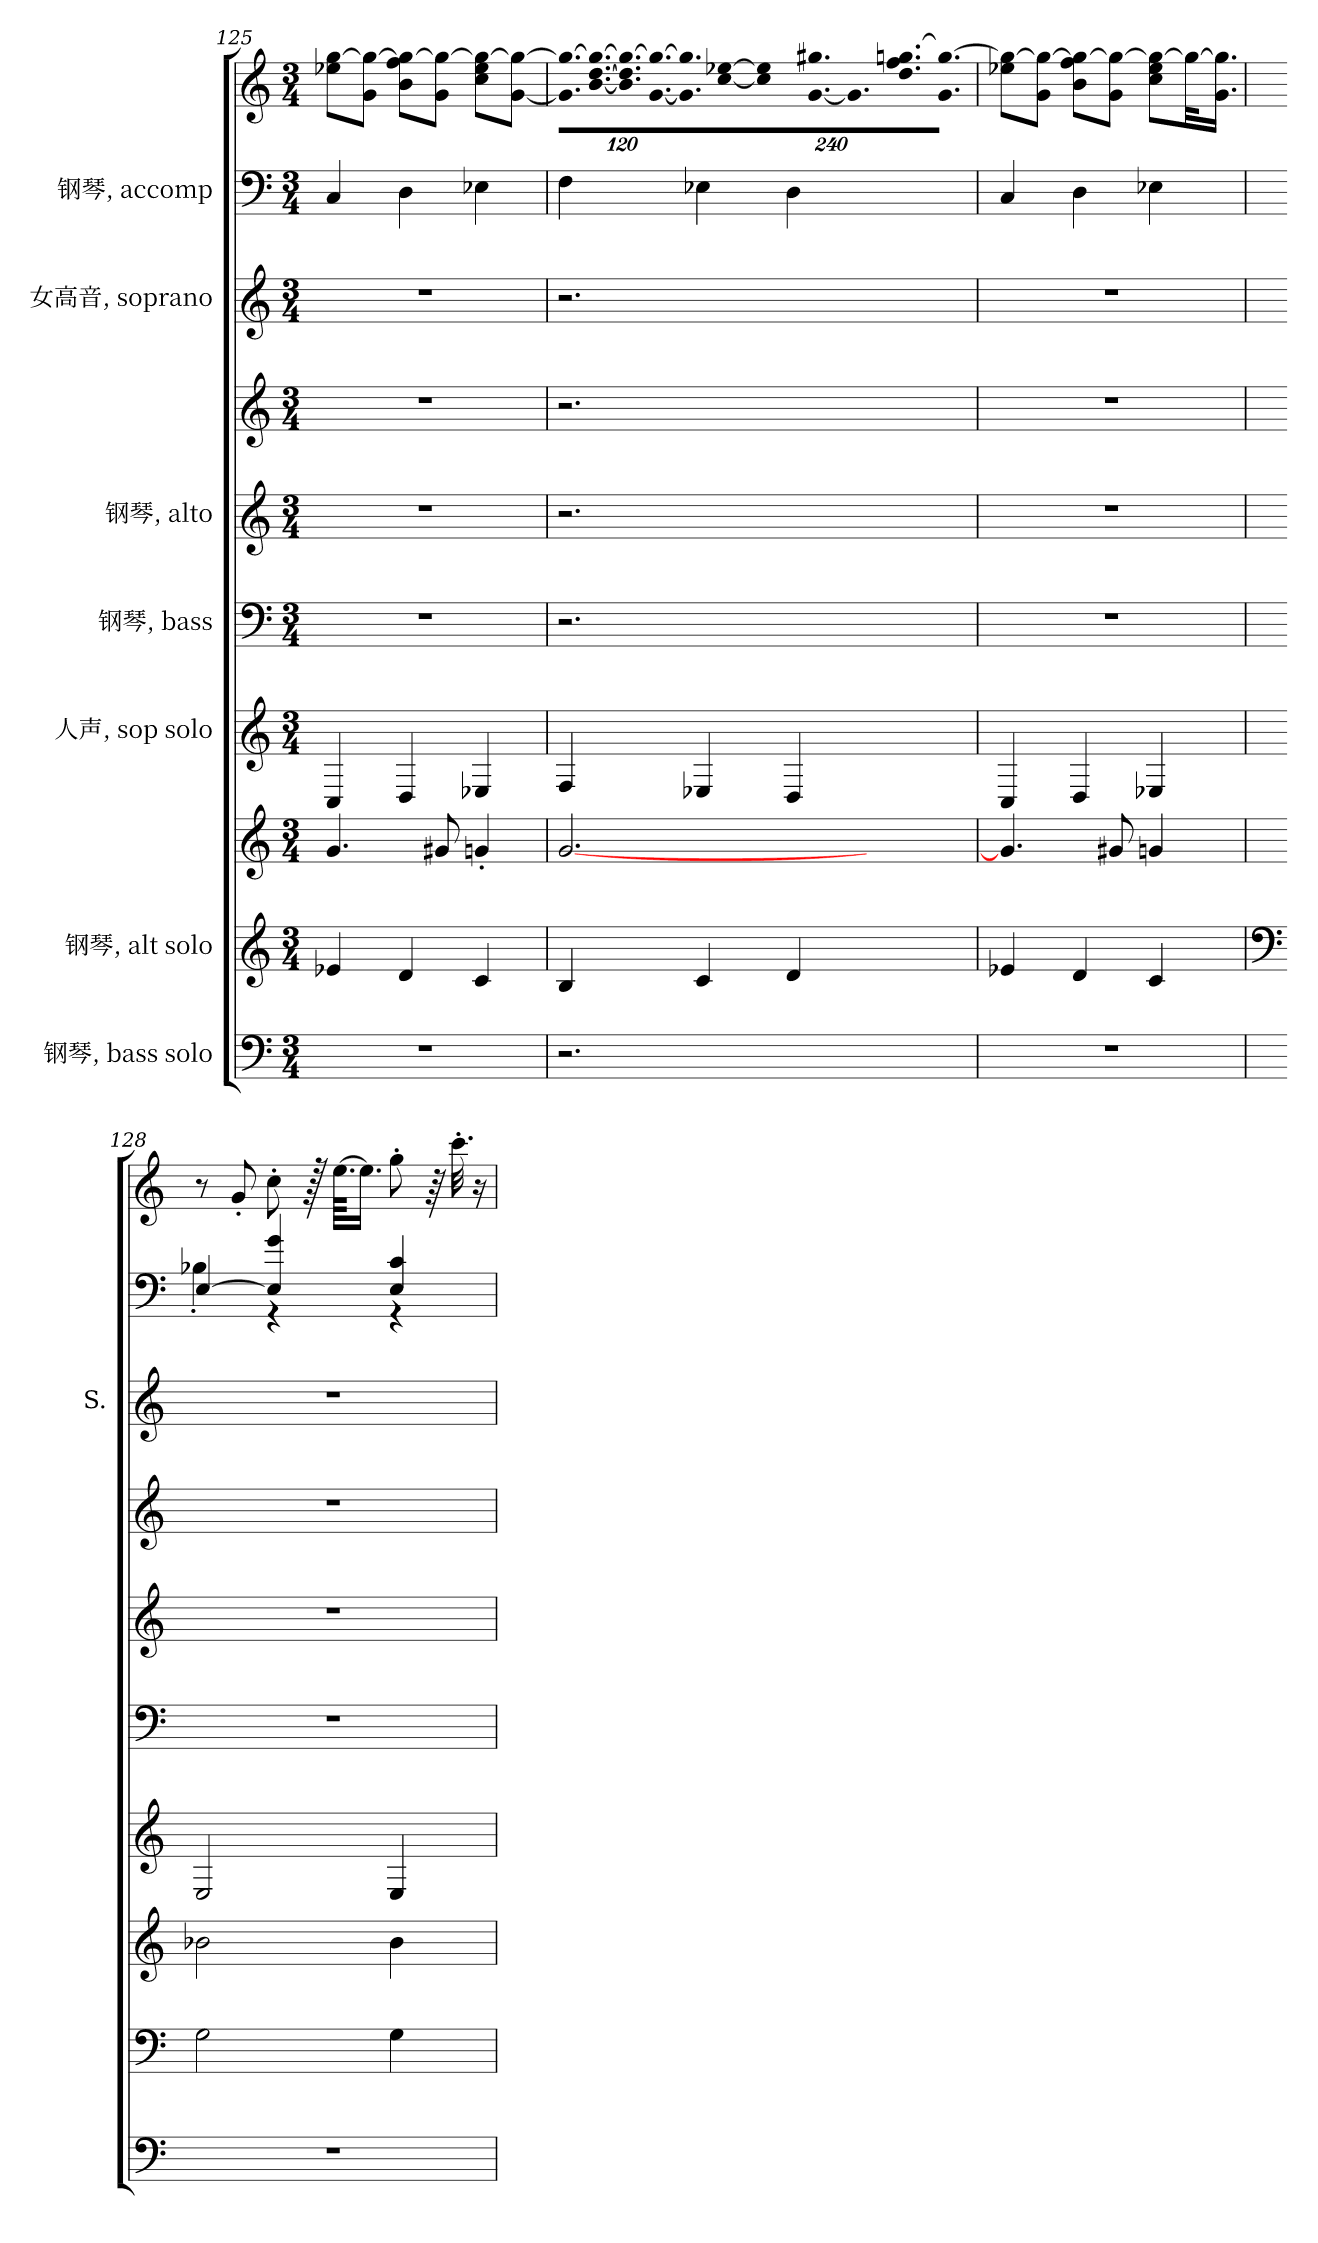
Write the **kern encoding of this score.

**kern	**kern	**kern	**kern	**kern	**kern	**kern	**kern	**kern	**kern
*part7	*part6	*part6	*part5	*part4	*part3	*part3	*part2	*part1	*part1
*staff10	*staff9	*staff8	*staff7	*staff6	*staff5	*staff4	*staff3	*staff2	*staff1
*I"钢琴, bass solo	*I"钢琴, alt solo	*	*I"人声, sop solo	*I"钢琴, bass	*I"钢琴, alto	*	*I"女高音, soprano	*I"钢琴, accomp	*
*	*	*	*	*	*	*	*I'S.	*	*
*clefF4	*clefG2	*clefG2	*clefG2	*clefF4	*clefG2	*clefG2	*clefG2	*clefF4	*clefG2
*k[]	*k[]	*k[]	*k[]	*k[]	*k[]	*k[]	*k[]	*k[]	*k[]
*M3/4	*M3/4	*M3/4	*M3/4	*M3/4	*M3/4	*M3/4	*M3/4	*M3/4	*M3/4
=125	=125	=125	=125	=125	=125	=125	=125	=125	=125
2.r	4e-X/	4.g/	4C/	2.r	2.r	2.r	2.r	4C/	8ee-X\ [8gg\L
.	.	.	.	.	.	.	.	.	8g\ 8gg\_J
.	4d/	.	4D/	.	.	.	.	4D\	8b\ 8ff\ 8gg\_L
.	.	8g#X/	.	.	.	.	.	.	8g\ 8gg\_J
.	4c/	4gn'/	4E-X/	.	.	.	.	4E-X\	8cc\ 8ee-\ 8gg\_L
.	.	.	.	.	.	.	.	.	[8g\ 8gg\_J
!!LO:PB:g=z
=126	=126	=126	=126	=126	=126	=126	=126	=126	=126
*	*	*	*	*	*	*	*	*	*Xbrackettup
!	!	!	!	!	!	!	!	!	!LO:N:vis=32.
2.r	4B/	[2.g/	4F/	2.r	2.r	2.r	2.r	4F\	1920%103g\] 1920%103gg\_LLL
!	!	!	!	!	!	!	!	!	!LO:N:vis=32.
.	.	.	.	.	.	.	.	.	[1920%103b\ [1920%103dd\ 1920%103gg\_
!	!	!	!	!	!	!	!	!	!LO:N:vis=32.
.	.	.	.	.	.	.	.	.	1920%103b\] 1920%103dd\] 1920%103gg\_
!	!	!	!	!	!	!	!	!	!LO:N:vis=32.
.	.	.	.	.	.	.	.	.	[1920%103g\ 1920%103gg\_
!	!	!	!	!	!	!	!	!	!LO:N:vis=32.
.	.	.	.	.	.	.	.	.	1920%103g\] 1920%103gg\]JJ
.	4c/	.	4E-X/	.	.	.	.	4E-X\	.
!	!	!	!	!	!	!	!	!	!LO:N:vis=8
.	.	.	.	.	.	.	.	.	[960%137cc\ [960%137ee-X\
!	!	!	!	!	!	!	!	!	!LO:N:vis=256%9
.	.	.	.	.	.	.	.	.	960%17cc\] 960%17ee-\]KLL
!	!	!	!	!	!	!	!	!	!LO:N:vis=32.
.	.	.	.	.	.	.	.	.	[1920%103g\ 1920%103gg#X\
!	!	!	!	!	!	!	!	!	!LO:N:vis=32.
.	.	.	.	.	.	.	.	.	1920%103g\J]
.	4d/	.	4D/	.	.	.	.	4D\	.
!	!	!	!	!	!	!	!	!	!LO:N:vis=16.
.	.	.	.	.	.	.	.	.	960%103dd\ 960%103ff\ [960%103ggn\
!	!	!	!	!	!	!	!	!	!LO:N:vis=16.
.	.	.	.	.	.	.	.	.	960%103g\ 960%103gg\_JJ
1920ryy	1920ryy	1920ryy	1920ryy	1920ryy	1920ryy	1920ryy	1920ryy	1920ryy	.
=127	=127	=127	=127	=127	=127	=127	=127	=127	=127
2.r	4e-X/	4.g/]	4C/	2.r	2.r	2.r	2.r	4C/	8ee-X\ 8gg\_L
.	.	.	.	.	.	.	.	.	8g\ 8gg\_J
.	4d/	.	4D/	.	.	.	.	4D\	8b\ 8ff\ 8gg\_L
.	.	8g#X/	.	.	.	.	.	.	8g\ 8gg\_J
.	4c/	4gn/	4E-X/	.	.	.	.	4E-X\	8cc\ 8ee-\ 8gg\_L
.	.	.	.	.	.	.	.	.	32gg\KL_
.	.	.	.	.	.	.	.	.	16.g\ 16.gg\]JJ
!!LO:PB:g=z
=128	=128	=128	=128	=128	=128	=128	=128	=128	=128
*	*clefF4	*	*	*	*	*	*	*	*
*	*	*	*	*	*	*	*	*^	*
2.r	2G\	2b-X\	2E/	2.r	2.r	2.r	2.r	[4E/	4B-X'\	8r
.	.	.	.	.	.	.	.	.	.	8g'/
.	.	.	.	.	.	.	.	4E/] 4g/	4r	8cc'\
.	.	.	.	.	.	.	.	.	.	128r
.	.	.	.	.	.	.	.	.	.	[64.ee\KKLL
.	.	.	.	.	.	.	.	.	.	16.ee\JJ]
.	4G\	4b-\	4E/	.	.	.	.	4E/ 4c/	4r	8gg'\
.	.	.	.	.	.	.	.	.	.	64r
.	.	.	.	.	.	.	.	.	.	32.ccc'\
.	.	.	.	.	.	.	.	.	.	16r
*	*	*	*	*	*	*	*	*v	*v	*
=	=	=	=	=	=	=	=	=	=
*-	*-	*-	*-	*-	*-	*-	*-	*-	*-
